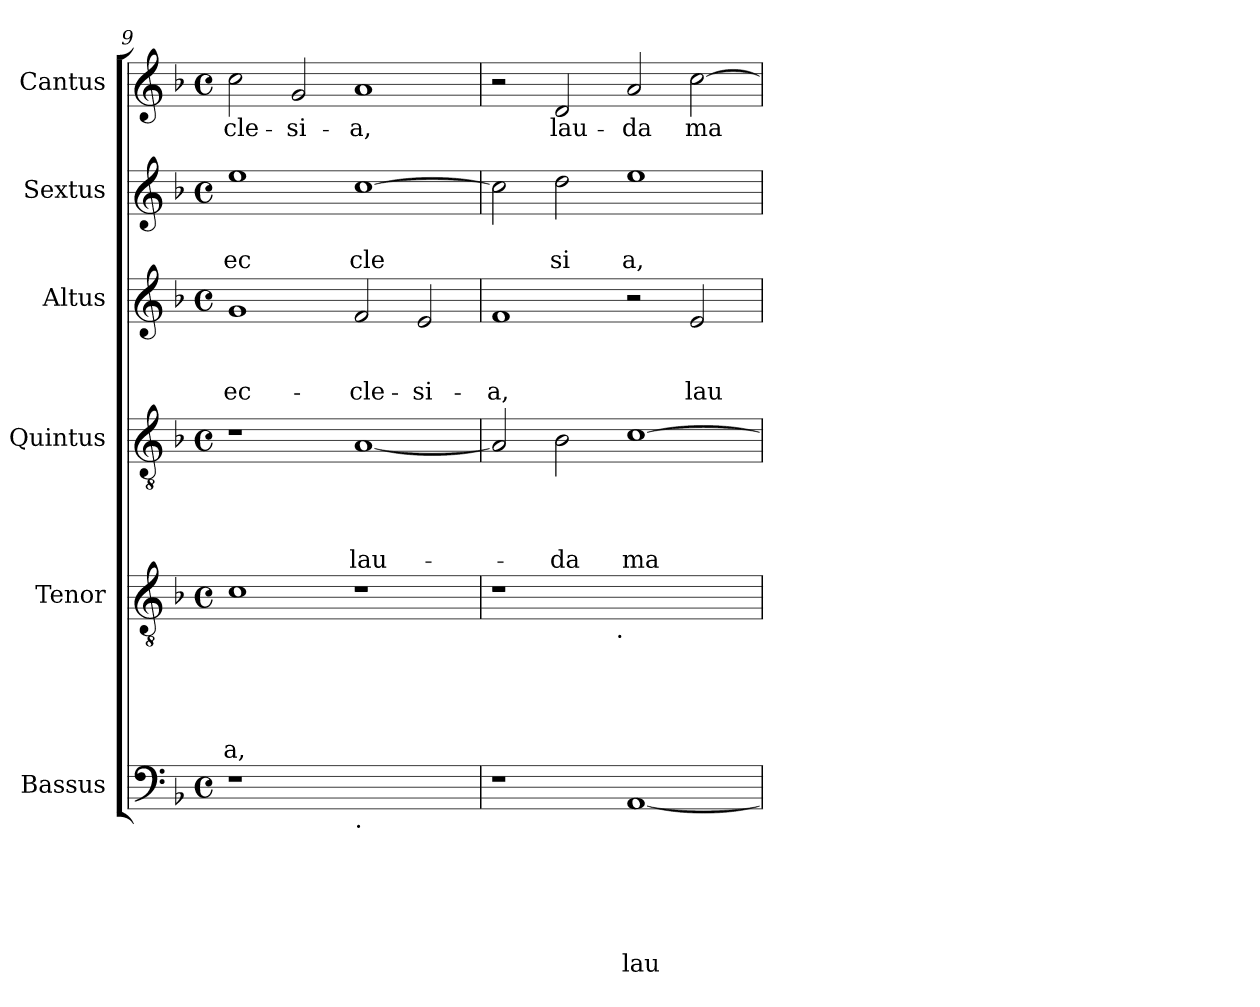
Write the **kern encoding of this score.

**kern	**text	**text	**text	**text	**text	**text	**kern	**text	**text	**text	**text	**text	**kern	**text	**text	**text	**text	**kern	**text	**text	**text	**kern	**text	**text	**kern	**text
*part6	*part6	*part6	*part6	*part6	*part6	*part6	*part5	*part5	*part5	*part5	*part5	*part5	*part4	*part4	*part4	*part4	*part4	*part3	*part3	*part3	*part3	*part2	*part2	*part2	*part1	*part1
*staff6	*staff6	*staff6	*staff6	*staff6	*staff6	*staff6	*staff5	*staff5	*staff5	*staff5	*staff5	*staff5	*staff4	*staff4	*staff4	*staff4	*staff4	*staff3	*staff3	*staff3	*staff3	*staff2	*staff2	*staff2	*staff1	*staff1
*I"Bassus	*	*	*	*	*	*	*I"Tenor	*	*	*	*	*	*I"Quintus	*	*	*	*	*I"Altus	*	*	*	*I"Sextus	*	*	*I"Cantus	*
*I'Bassus	*	*	*	*	*	*	*I'Tenor	*	*	*	*	*	*I'Quintus	*	*	*	*	*I'Altus	*	*	*	*I'Sextus	*	*	*I'Cantus	*
*clefF4	*	*	*	*	*	*	*clefGv2	*	*	*	*	*	*clefGv2	*	*	*	*	*clefG2	*	*	*	*clefG2	*	*	*clefG2	*
*k[b-]	*	*	*	*	*	*	*k[b-]	*	*	*	*	*	*k[b-]	*	*	*	*	*k[b-]	*	*	*	*k[b-]	*	*	*k[b-]	*
*F:	*	*	*	*	*	*	*F:	*	*	*	*	*	*F:	*	*	*	*	*F:	*	*	*	*F:	*	*	*F:	*
*M4/4	*	*	*	*	*	*	*M4/4	*	*	*	*	*	*M4/4	*	*	*	*	*M4/4	*	*	*	*M4/4	*	*	*M4/4	*
*met(c)	*	*	*	*	*	*	*met(c)	*	*	*	*	*	*met(c)	*	*	*	*	*met(c)	*	*	*	*met(c)	*	*	*met(c)	*
=9	=9	=9	=9	=9	=9	=9	=9	=9	=9	=9	=9	=9	=9	=9	=9	=9	=9	=9	=9	=9	=9	=9	=9	=9	=9	=9
!	!	!	!	!	!	!	!	!	!	!	!	!LO:LY:b	!	!	!	!	!	!	!	!	!LO:LY:b	!	!	!LO:LY:b	!	!LO:LY:b
1r	.	.	.	.	.	.	1c	.	.	.	.	-a,	1r	.	.	.	.	1g	.	.	ec-	1ee	.	ec	2cc\	-cle-
!	!	!	!	!	!	!	!	!	!	!	!	!	!	!	!	!	!	!	!	!	!	!	!	!	!	!LO:LY:b
.	.	.	.	.	.	.	.	.	.	.	.	.	.	.	.	.	.	.	.	.	.	.	.	.	2g/	-si-
!LO:TX:b:t=.	!	!	!	!	!	!	!	!	!	!	!	!	!	!	!	!	!	!	!	!	!	!	!	!	!	!
!	!	!	!	!	!	!	!	!	!	!	!	!	!	!	!	!	!LO:LY:b	!	!	!	!LO:LY:b	!	!	!LO:LY:b	!	!LO:LY:b
1ryy	.	.	.	.	.	.	1r	.	.	.	.	.	[<1A	.	.	.	lau-	2f/	.	.	-cle-	[>1cc	.	cle	1a	-a,
!	!	!	!	!	!	!	!	!	!	!	!	!	!	!	!	!	!	!	!	!	!LO:LY:b	!	!	!	!	!
.	.	.	.	.	.	.	.	.	.	.	.	.	.	.	.	.	.	2e/	.	.	-si-	.	.	.	.	.
=10!	=10!	=10!	=10!	=10!	=10!	=10!	=10!	=10!	=10!	=10!	=10!	=10!	=10!	=10!	=10!	=10!	=10!	=10!	=10!	=10!	=10!	=10!	=10!	=10!	=10!	=10!
!	!	!	!	!	!	!	!	!	!	!	!	!	!	!	!	!	!	!	!	!	!LO:LY:b	!	!	!	!	!
*	*	*	*	*	*	*	*^	*	*	*	*	*	*	*	*	*	*	*	*	*	*	*	*	*	*	*
1r	.	.	.	.	.	.	1r	2ryy	.	.	.	.	.	2A/]	.	.	.	.	1f	.	.	-a,	2cc\]	.	.	2r	.
!	!	!	!	!	!	!	!	!	!	!	!	!	!	!	!	!	!	!LO:LY:b	!	!	!	!	!	!	!LO:LY:b	!	!LO:LY:b
.	.	.	.	.	.	.	.	4...ryy	.	.	.	.	.	2B-\	.	.	.	-da	.	.	.	.	2dd\	.	si	2d/	lau-
!	!	!	!	!	!	!	!	!LO:TX:b:t=.	!	!	!	!	!	!	!	!	!	!	!	!	!	!	!	!	!	!	!
.	.	.	.	.	.	.	.	1ryy	.	.	.	.	.	.	.	.	.	.	.	.	.	.	.	.	.	.	.
!	!	!	!	!	!	!LO:LY:b	!	!	!	!	!	!	!	!	!	!	!	!LO:LY:b	!	!	!	!	!	!	!LO:LY:b	!	!LO:LY:b
[<1AA	.	.	.	.	.	lau-	1ryy	.	.	.	.	.	.	[>1c	.	.	.	ma-	2r	.	.	.	1ee	.	a,	2a/	-da
!	!	!	!	!	!	!	!	!	!	!	!	!	!	!	!	!	!	!	!	!	!	!LO:LY:b	!	!	!	!	!LO:LY:b
.	.	.	.	.	.	.	.	.	.	.	.	.	.	.	.	.	.	.	2e/	.	.	lau-	.	.	.	[>2cc\	ma-
.	.	.	.	.	.	.	.	32ryy	.	.	.	.	.	.	.	.	.	.	.	.	.	.	.	.	.	.	.
*	*	*	*	*	*	*	*v	*v	*	*	*	*	*	*	*	*	*	*	*	*	*	*	*	*	*	*	*
=!	=!	=!	=!	=!	=!	=!	=!	=!	=!	=!	=!	=!	=!	=!	=!	=!	=!	=!	=!	=!	=!	=!	=!	=!	=!	=!
*-	*-	*-	*-	*-	*-	*-	*-	*-	*-	*-	*-	*-	*-	*-	*-	*-	*-	*-	*-	*-	*-	*-	*-	*-	*-	*-
